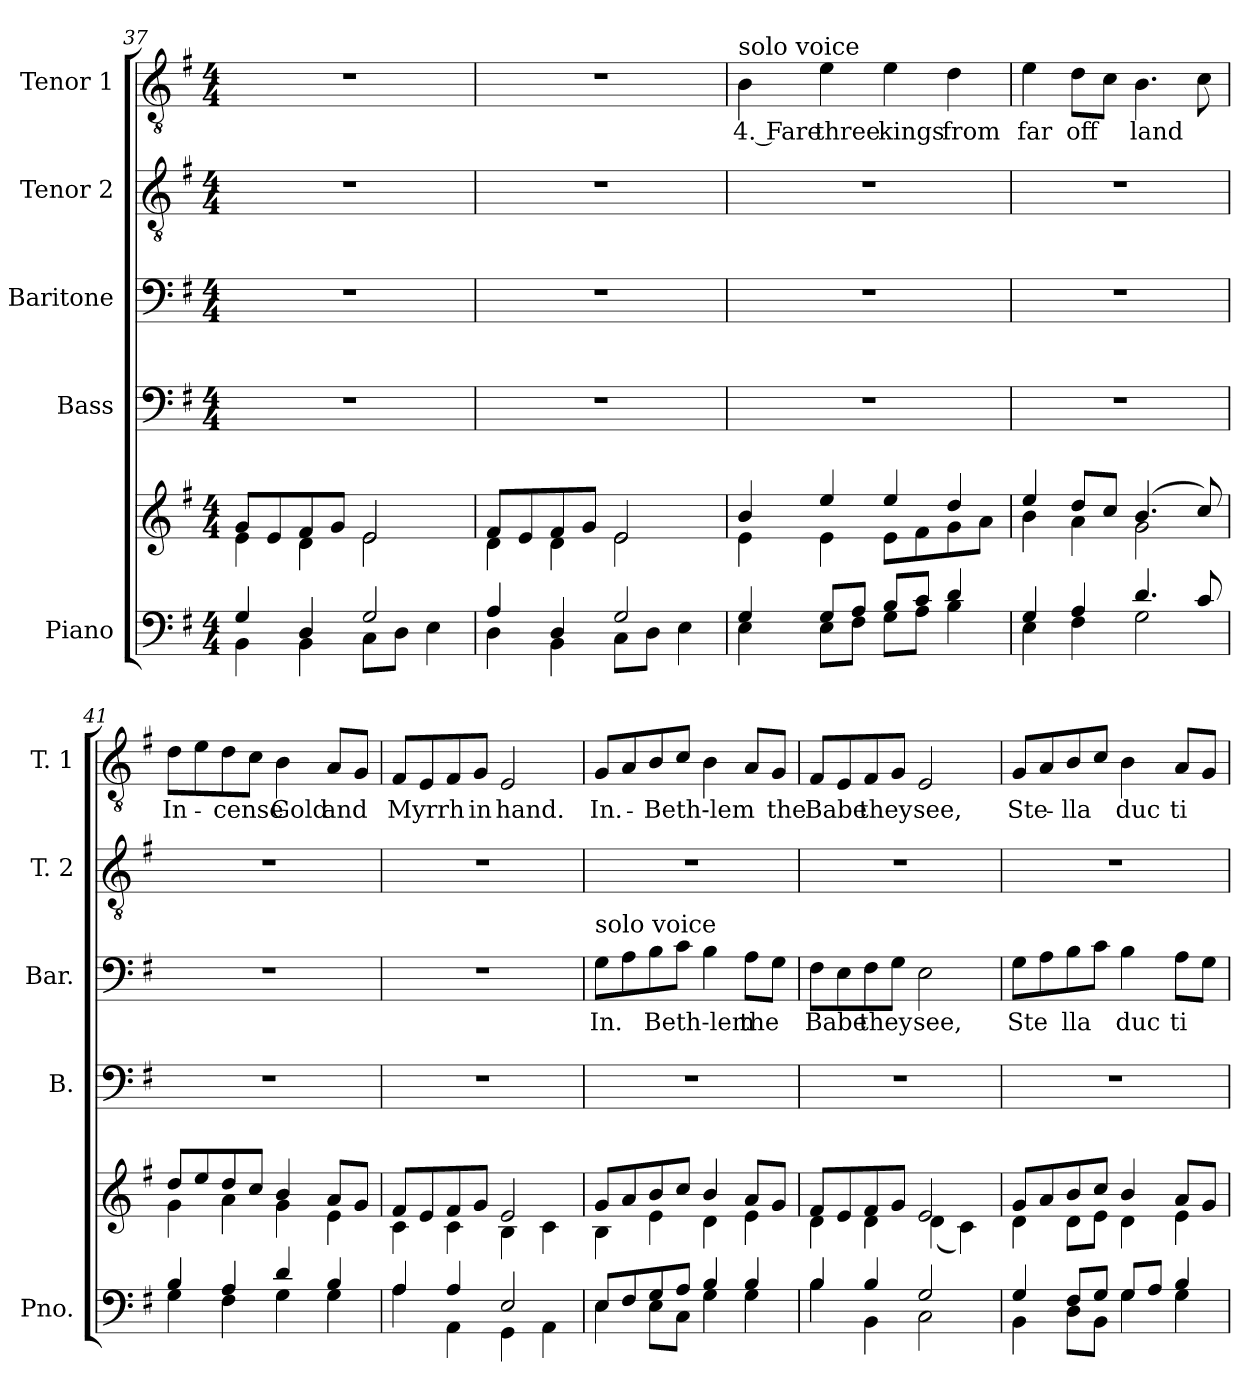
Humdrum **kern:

**kern	**kern	**kern	**kern	**text	**kern	**kern	**text
*part5	*part5	*part4	*part3	*part3	*part2	*part1	*part1
*staff6	*staff5	*staff4	*staff3	*staff3	*staff2	*staff1	*staff1
*I"Piano	*	*I"Bass	*I"Baritone	*	*I"Tenor 2	*I"Tenor 1	*
*I'Pno.	*	*I'B.	*I'Bar.	*	*I'T. 2	*I'T. 1	*
*clefF4	*clefG2	*clefF4	*clefF4	*	*clefGv2	*clefGv2	*
*k[f#]	*k[f#]	*k[f#]	*k[f#]	*	*k[f#]	*k[f#]	*
*M4/4	*M4/4	*M4/4	*M4/4	*	*M4/4	*M4/4	*
=37	=37	=37	=37	=37	=37	=37	=37
*^	*^	*	*	*	*	*	*
4G/	4BB\	8g/L	4e\	1r	1r	.	1r	1r	.
.	.	8e/	.	.	.	.	.	.	.
4D/	4BB\	8f#/	4d\	.	.	.	.	.	.
.	.	8g/J	.	.	.	.	.	.	.
2G/	8C\L	2e/	2e\	.	.	.	.	.	.
.	8D\J	.	.	.	.	.	.	.	.
.	4E\	.	.	.	.	.	.	.	.
!!LO:PB:g=z
=38	=38	=38	=38	=38	=38	=38	=38	=38	=38
4A/	4D\	8f#/L	4d\	1r	1r	.	1r	1r	.
.	.	8e/	.	.	.	.	.	.	.
4D/	4BB\	8f#/	4d\	.	.	.	.	.	.
.	.	8g/J	.	.	.	.	.	.	.
2G/	8C\L	2e/	2e\	.	.	.	.	.	.
.	8D\J	.	.	.	.	.	.	.	.
.	4E\	.	.	.	.	.	.	.	.
=39	=39	=39	=39	=39	=39	=39	=39	=39	=39
!	!	!	!	!	!	!	!	!LO:TX:a:t=solo voice	!
!	!	!	!	!	!	!	!	!	!LO:LY:b
4G/	4E\	4b/	4e\	1r	1r	.	1r	4B\	4. Fare
!	!	!	!	!	!	!	!	!	!LO:LY:b
8G/L	8E\L	4ee/	4e\	.	.	.	.	4e\	three
8A/J	8F#\J	.	.	.	.	.	.	.	.
!	!	!	!	!	!	!	!	!	!LO:LY:b
8B/L	8G\L	4ee/	8e\L	.	.	.	.	4e\	kings
8c/J	8A\J	.	8f#\	.	.	.	.	.	.
!	!	!	!	!	!	!	!	!	!LO:LY:b
4d/	4B\	4dd/	8g\	.	.	.	.	4d\	from
.	.	.	8a\J	.	.	.	.	.	.
=40	=40	=40	=40	=40	=40	=40	=40	=40	=40
!	!	!	!	!	!	!	!	!	!LO:LY:b
4G/	4E\	4ee/	4b\	1r	1r	.	1r	4e\	far
!	!	!	!	!	!	!	!	!	!LO:LY:b
4A/	4F#\	8dd/L	4a\	.	.	.	.	8d\L	off
.	.	8cc/J	.	.	.	.	.	8c\J	.
!	!	!	!	!	!	!	!	!	!LO:LY:b
4.d/	2G\	(4.b/	2g\	.	.	.	.	4.B\	land
8c/	.	8cc/)	.	.	.	.	.	8c\	.
=41	=41	=41	=41	=41	=41	=41	=41	=41	=41
!	!	!	!	!	!	!	!	!	!LO:LY:b
4B/	4G\	8dd/L	4g\	1r	1r	.	1r	8d\L	In-
.	.	8ee/	.	.	.	.	.	8e\	.
!	!	!	!	!	!	!	!	!	!LO:LY:b
4A/	4F#\	8dd/	4a\	.	.	.	.	8d\	-cense
.	.	8cc/J	.	.	.	.	.	8c\J	.
!	!	!	!	!	!	!	!	!	!LO:LY:b
4d/	4G\	4b/	4g\	.	.	.	.	4B\	Gold
!	!	!	!	!	!	!	!	!	!LO:LY:b
4B/	4G\	8a/L	4e\	.	.	.	.	8A/L	and
.	.	8g/J	.	.	.	.	.	8G/J	.
=42	=42	=42	=42	=42	=42	=42	=42	=42	=42
!	!	!	!	!	!	!	!	!	!LO:LY:b
4A/	4A\	8f#/L	4c\	1r	1r	.	1r	8F#/L	Myrrh
.	.	8e/	.	.	.	.	.	8E/	.
4A/	4AA\	8f#/	4c\	.	.	.	.	8F#/	.
!	!	!	!	!	!	!	!	!	!LO:LY:b
.	.	8g/J	.	.	.	.	.	8G/J	in
!	!	!	!	!	!	!	!	!	!LO:LY:b
2E/	4GG\	2e/	4B\	.	.	.	.	2E/	hand.
.	4AA\	.	4c\	.	.	.	.	.	.
!!LO:LB:g=z
=43	=43	=43	=43	=43	=43	=43	=43	=43	=43
!	!	!	!	!	!LO:TX:a:t=solo voice	!	!	!	!
!	!	!	!	!	!	!LO:LY:b	!	!	!LO:LY:b
8E/L	4E\	8g/L	4B\	1r	8G\L	In.	1r	8G/L	In.-
8F#/	.	8a/	.	.	8A\	.	.	8A/	.
!	!	!	!	!	!	!LO:LY:b	!	!	!LO:LY:b
8G/	8E\L	8b/	4e\	.	8B\	-Beth-lem	.	8B/	-Beth-lem
8A/J	8C\J	8cc/J	.	.	8c\J	.	.	8c/J	.
4B/	4G\	4b/	4d\	.	4B\	.	.	4B\	.
!	!	!	!	!	!	!LO:LY:b	!	!	!
4B/	4G\	8a/L	4e\	.	8A\L	the	.	8A/L	.
!	!	!	!	!	!	!	!	!	!LO:LY:b
.	.	8g/J	.	.	8G\J	.	.	8G/J	the
=44	=44	=44	=44	=44	=44	=44	=44	=44	=44
!	!	!	!	!	!	!LO:LY:b	!	!	!LO:LY:b
4B/	4B\	8f#/L	4d\	1r	8F#\L	Babe	1r	8F#/L	Babe
.	.	8e/	.	.	8E\	.	.	8E/	.
!	!	!	!	!	!	!LO:LY:b	!	!	!LO:LY:b
4B/	4BB\	8f#/	4d\	.	8F#\	they	.	8F#/	they
.	.	8g/J	.	.	8G\J	.	.	8G/J	.
!	!	!	!	!	!	!LO:LY:b	!	!	!LO:LY:b
2G/	2C\	2e/	(4d\	.	2E\	see,	.	2E/	see,
.	.	.	4c\)	.	.	.	.	.	.
=45	=45	=45	=45	=45	=45	=45	=45	=45	=45
!	!	!	!	!	!	!LO:LY:b	!	!	!LO:LY:b
4G/	4BB\	8g/L	4d\	1r	8G\L	Ste	1r	8G/L	Ste-
.	.	8a/	.	.	8A\	.	.	8A/	.
!	!	!	!	!	!	!LO:LY:b	!	!	!LO:LY:b
8F#/L	8D\L	8b/	8d\L	.	8B\	-lla	.	8B/	-lla
8G/J	8BB\J	8cc/J	8e\J	.	8c\J	.	.	8c/J	.
!	!	!	!	!	!	!LO:LY:b	!	!	!LO:LY:b
8G/L	4G\	4b/	4d\	.	4B\	duc	.	4B\	duc
8A/J	.	.	.	.	.	.	.	.	.
!	!	!	!	!	!	!LO:LY:b	!	!	!LO:LY:b
4B/	4G\	8a/L	4e\	.	8A\L	ti	.	8A/L	ti
.	.	8g/J	.	.	8G\J	.	.	8G/J	.
*v	*v	*	*	*	*	*	*	*	*
*	*v	*v	*	*	*	*	*	*
=	=	=	=	=	=	=	=
*-	*-	*-	*-	*-	*-	*-	*-
